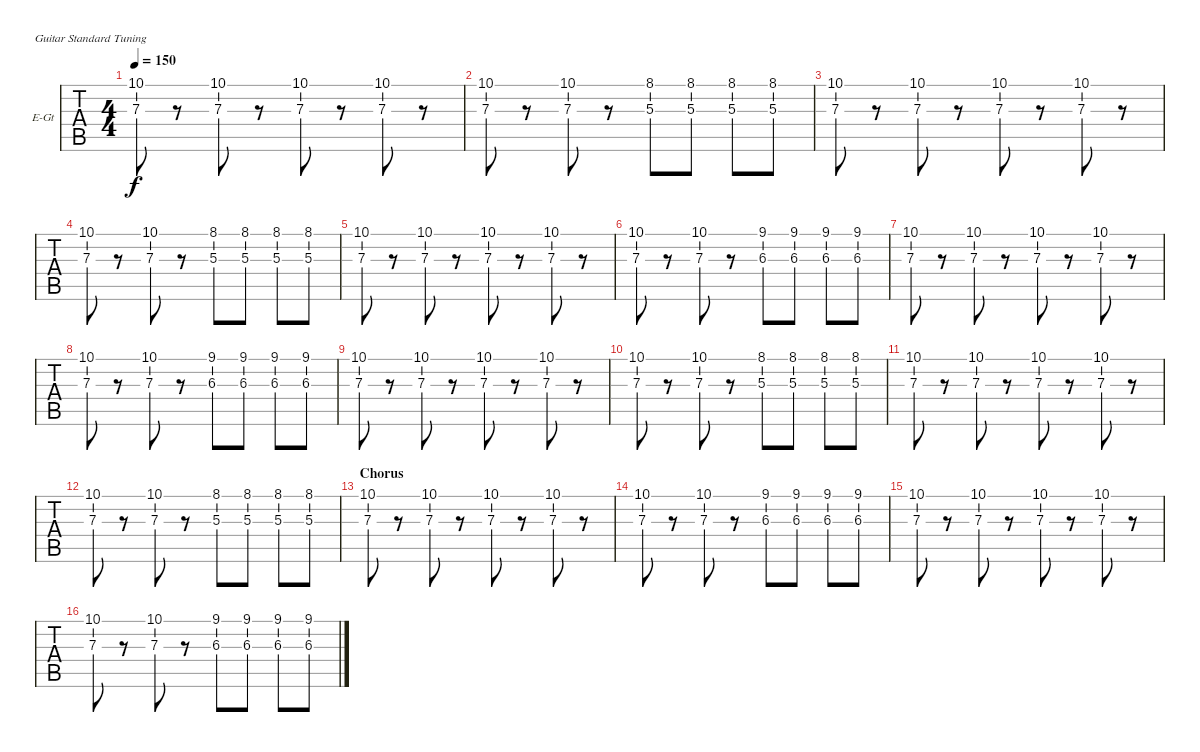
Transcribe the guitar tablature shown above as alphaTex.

\bracketExtendMode groupsimilarinstruments
\firstSystemTrackNameOrientation horizontal
\otherSystemsTrackNameOrientation horizontal
\track ("Albert" "E-Gt") {instrument distortionguitar}
\staff {tabs}
\tuning (E4 B3 G3 D3 A2 E2)
\ts (4 4)
\tempo 150
\clef g2
\ks c
(10.1 7.3).8{dy f} r.8 (10.1 7.3).8 r.8 (10.1 7.3).8 r.8 (10.1 7.3).8 r.8 |
(10.1 7.3).8 r.8 (10.1 7.3).8 r.8 (8.1 5.3).8 (8.1 5.3).8 (8.1 5.3).8 (8.1 5.3).8 |
(10.1 7.3).8 r.8 (10.1 7.3).8 r.8 (10.1 7.3).8 r.8 (10.1 7.3).8 r.8 |
(10.1 7.3).8 r.8 (10.1 7.3).8 r.8 (8.1 5.3).8 (8.1 5.3).8 (8.1 5.3).8 (8.1 5.3).8 |
(10.1 7.3).8 r.8 (10.1 7.3).8 r.8 (10.1 7.3).8 r.8 (10.1 7.3).8 r.8 |
(10.1 7.3).8 r.8 (10.1 7.3).8 r.8 (9.1 6.3).8 (9.1 6.3).8 (9.1 6.3).8 (9.1 6.3).8 |
(10.1 7.3).8 r.8 (10.1 7.3).8 r.8 (10.1 7.3).8 r.8 (10.1 7.3).8 r.8 |
(10.1 7.3).8 r.8 (10.1 7.3).8 r.8 (9.1 6.3).8 (9.1 6.3).8 (9.1 6.3).8 (9.1 6.3).8 |
(10.1 7.3).8 r.8 (10.1 7.3).8 r.8 (10.1 7.3).8 r.8 (10.1 7.3).8 r.8 |
(10.1 7.3).8 r.8 (10.1 7.3).8 r.8 (8.1 5.3).8 (8.1 5.3).8 (8.1 5.3).8 (8.1 5.3).8 |
(10.1 7.3).8 r.8 (10.1 7.3).8 r.8 (10.1 7.3).8 r.8 (10.1 7.3).8 r.8 |
(10.1 7.3).8 r.8 (10.1 7.3).8 r.8 (8.1 5.3).8 (8.1 5.3).8 (8.1 5.3).8 (8.1 5.3).8 |
\section ("" "Chorus")
(10.1 7.3).8 r.8 (10.1 7.3).8 r.8 (10.1 7.3).8 r.8 (10.1 7.3).8 r.8 |
(10.1 7.3).8 r.8 (10.1 7.3).8 r.8 (9.1 6.3).8 (9.1 6.3).8 (9.1 6.3).8 (9.1 6.3).8 |
(10.1 7.3).8 r.8 (10.1 7.3).8 r.8 (10.1 7.3).8 r.8 (10.1 7.3).8 r.8 |
(10.1 7.3).8 r.8 (10.1 7.3).8 r.8 (9.1 6.3).8 (9.1 6.3).8 (9.1 6.3).8 (9.1 6.3).8
